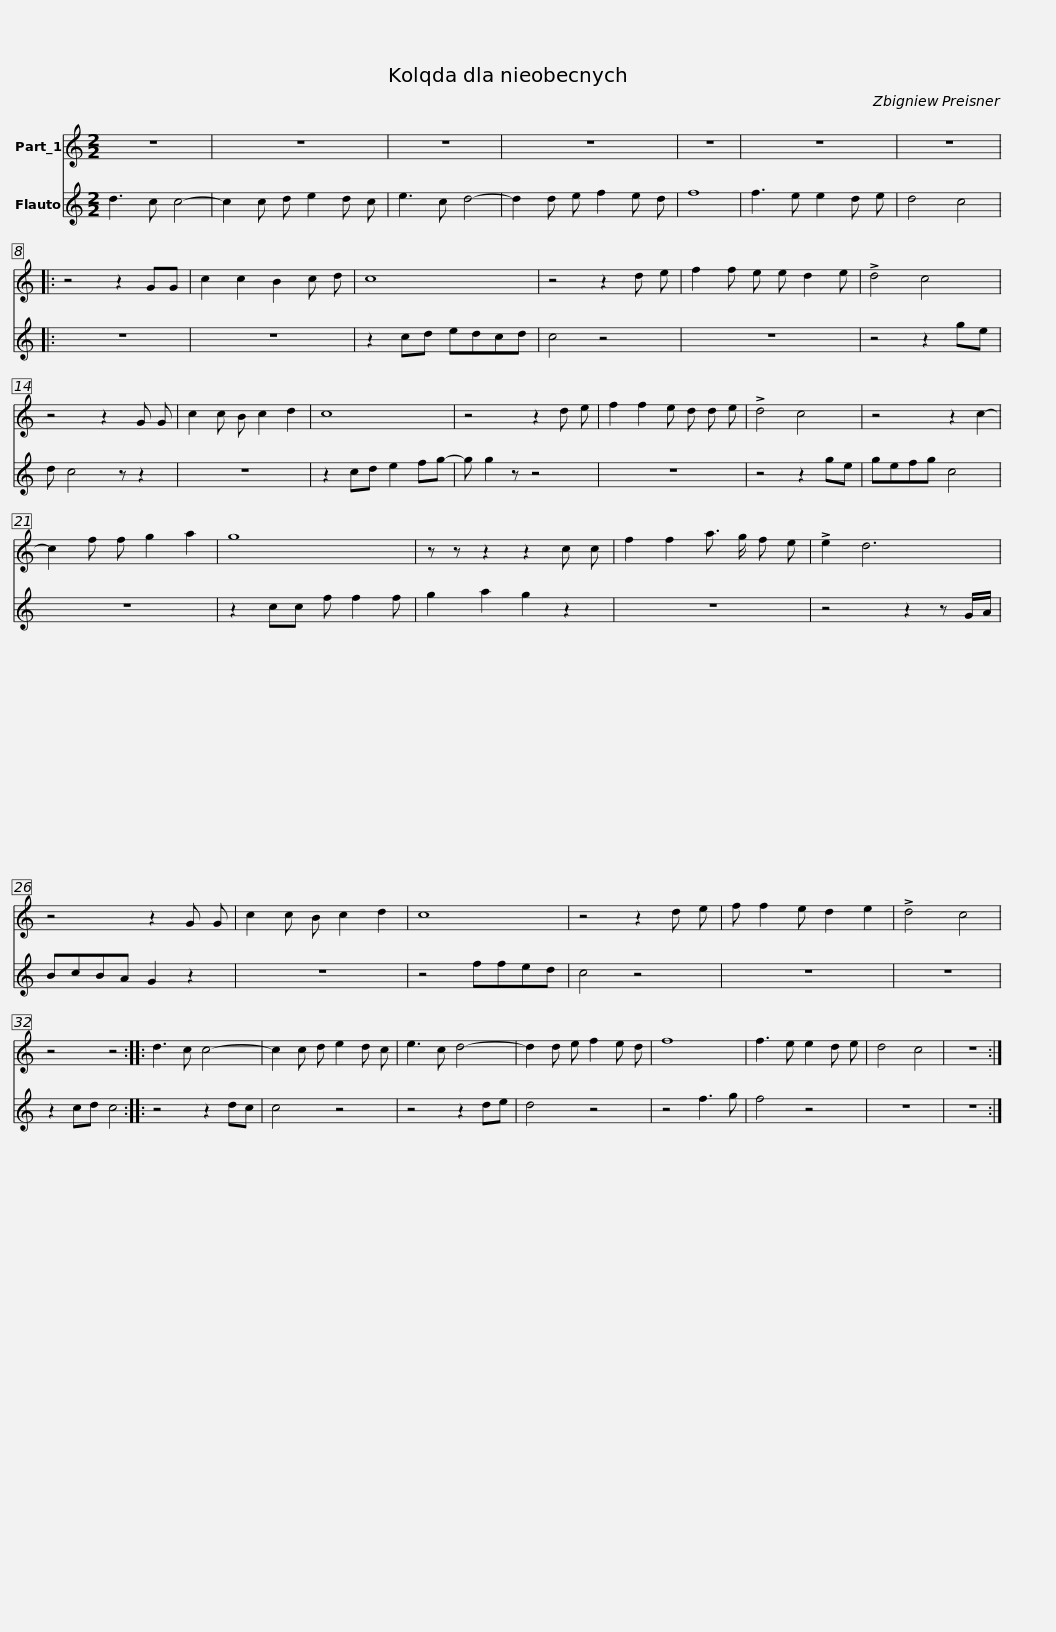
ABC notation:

X:1
%%score 1 2
L:1/8
M:2/2
I:linebreak $
K:C
V:1 treble
V:2 treble
V:1
 z8 | z8 | z8 | z8 | z8 | %5
 z8 | z8 |:$ z4 z2 GG | c2 c2 B2 c d | c8 | %10
 z4 z2 d e | f2 f e e d2 e | !>!d4 c4 |$ z4 z2 G G | c2 c B c2 d2 | %15
 c8 | z4 z2 d e | f2 f2 e d d e | !>!d4 c4 |$ z4 z2 c2- | %20
 c2 f f g2 a2 | g8 | z z z2 z2 c c | f2 f2 a3/2 g/ f e | !>!e2 d6 |$ %25
 z4 z2 G G | c2 c B c2 d2 | c8 | z4 z2 d e | f f2 e d2 e2 | %30
 !>!d4 c4 | z4 z4 ::$ d3 c c4- | c2 c d e2 d c | e3 c d4- | %35
 d2 d e f2 e d | f8 | f3 e e2 d e | d4 c4 | z8 :| %40
V:2
 d3 c c4- | c2 c d e2 d c | e3 c d4- | d2 d e f2 e d | f8 | %5
 f3 e e2 d e | d4 c4 |:$ z8 | z8 | z2 cd edcd | %10
 c4 z4 | z8 | z4 z2 ge |$ d c4 z z2 | z8 | %15
 z2 cd e2 fg- | g g2 z z4 | z8 | z4 z2 ge |$ gefg c4 | %20
 z8 | z2 cc f f2 f | g2 a2 g2 z2 | z8 | z4 z2 z G/A/ |$ %25
 BcBA G2 z2 | z8 | z4 ffed | c4 z4 | z8 | %30
 z8 | z2 cd c4 ::$ z4 z2 dc | c4 z4 | z4 z2 de | %35
 d4 z4 | z4 f3 g | f4 z4 | z8 | z8 :| %40
